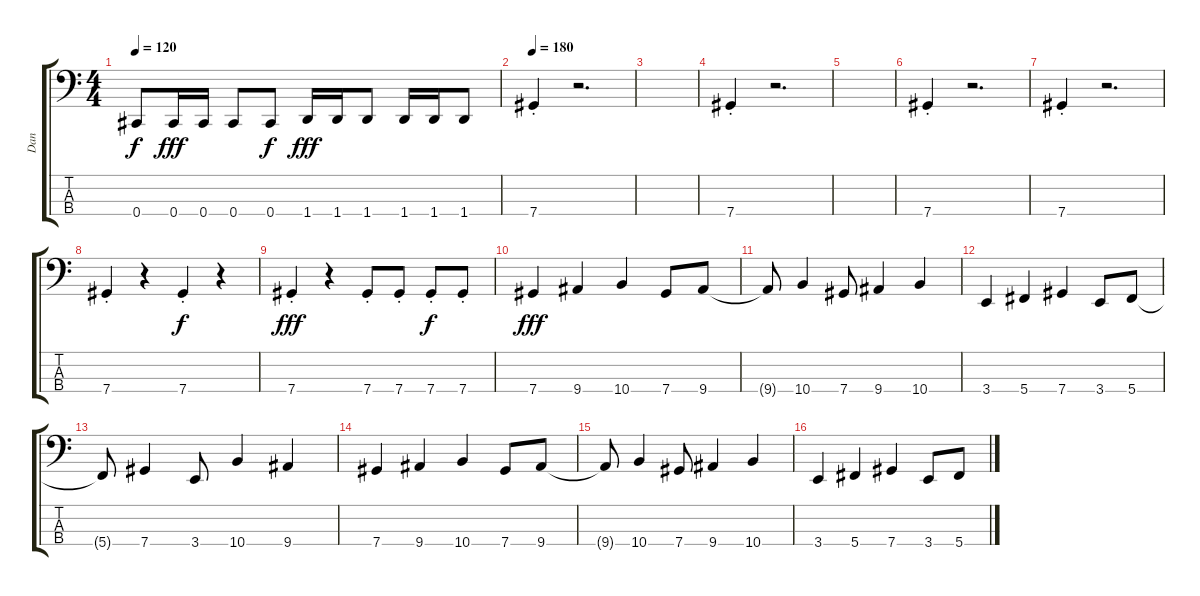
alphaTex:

\track ("Dan" "Dan") {instrument electricbassfinger}
\staff {score tabs}
\tuning (Gb2 Db2 Ab1 Db1) {hide}
\ts (4 4)
\tempo 120
\clef f4
\ks c
0.4{t}.8{dy f} 0.4.16{dy fff} 0.4.16 0.4.8 0.4.8{dy f} 1.4.16{dy fff} 1.4.16 1.4.8 1.4.16 1.4.16 1.4.8 |
\tempo 180
7.4{st}.4 r.2{d} |
|
7.4{st}.4 r.2{d} |
|
7.4{st}.4 r.2{d} |
7.4{st}.4 r.2{d} |
7.4{st}.4 r.4 7.4{st}.4{dy f} r.4 |
7.4{st}.4{dy fff} r.4 7.4{st}.8 7.4{st}.8 7.4{st}.8{dy f} 7.4{st}.8 |
7.4.4{dy fff} 9.4.4 10.4.4 7.4.8 9.4.8 |
9.4{t}.8 10.4.4 7.4.8 9.4.4 10.4.4 |
3.4.4 5.4.4 7.4.4 3.4.8 5.4.8 |
5.4{t}.8 7.4.4 3.4.8 10.4.4 9.4.4 |
7.4.4 9.4.4 10.4.4 7.4.8 9.4.8 |
9.4{t}.8 10.4.4 7.4.8 9.4.4 10.4.4 |
3.4.4 5.4.4 7.4.4 3.4.8 5.4.8
